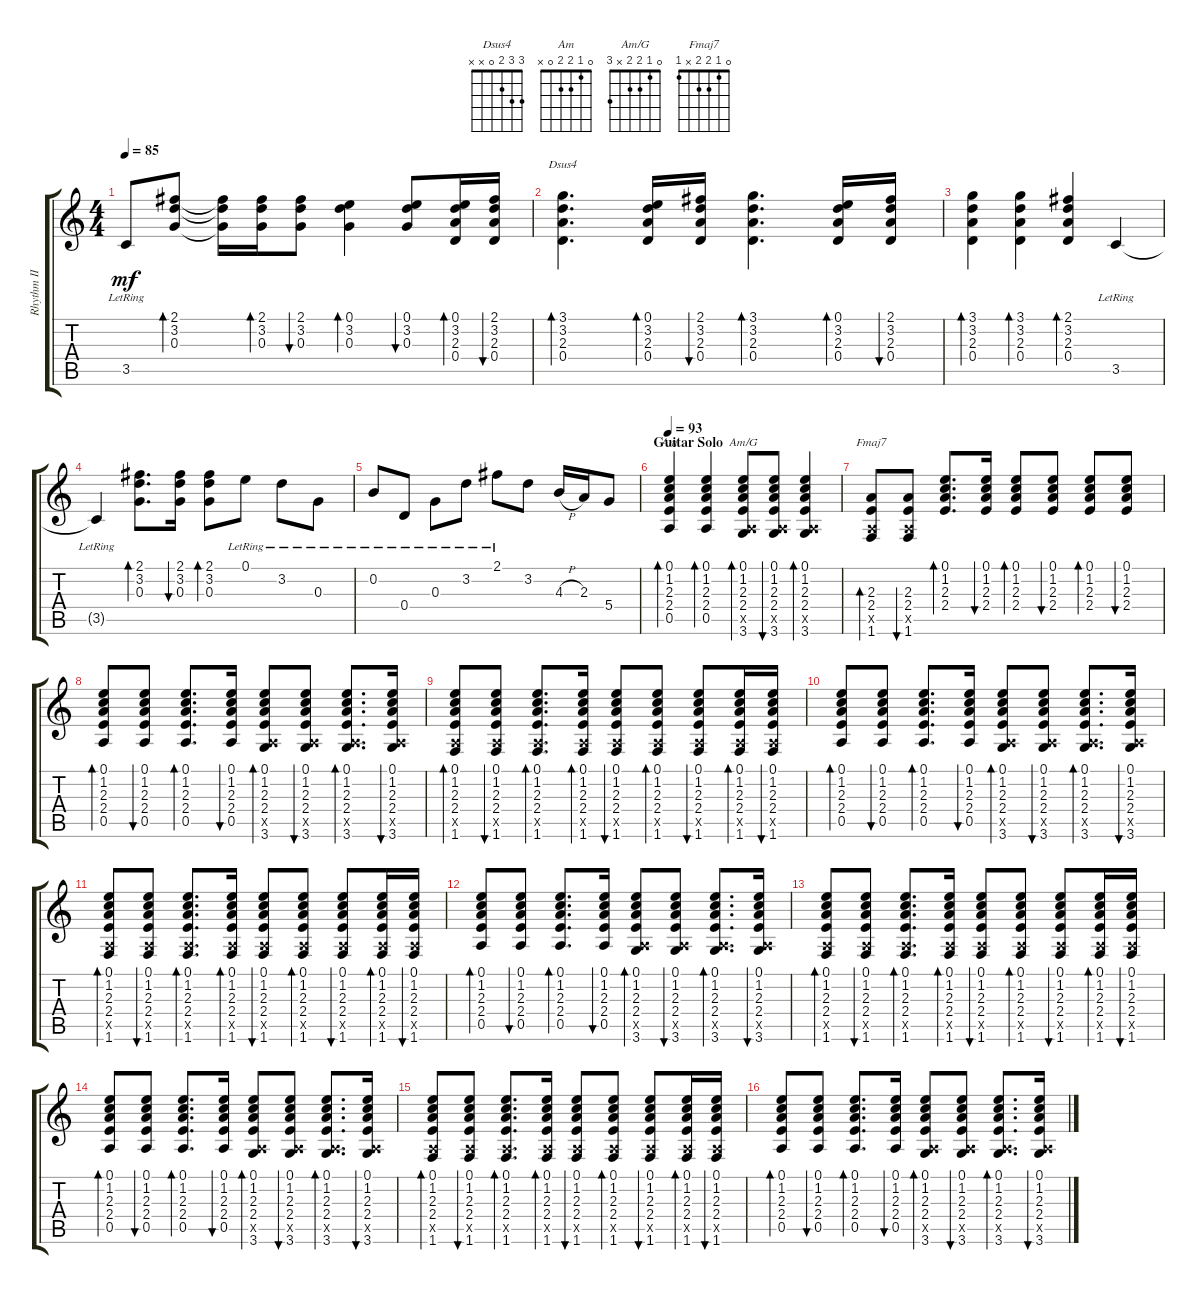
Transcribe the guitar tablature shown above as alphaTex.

\track ("Rhythm II - J. Page" "Rhythm II ") {instrument electricguitarclean}
\staff {score tabs}
\tuning (E4 B3 G3 D3 A2 E2) {hide}
\chord ("Dsus4" 3 3 2 0 x x)
\chord ("Am" 0 1 2 2 0 x)
\chord ("Am/G" 0 1 2 2 x 3)
\chord ("Fmaj7" 0 1 2 2 x 1)
\ts (4 4)
\tempo 85
\clef g2
\ks c
3.5{lr}.8{dy mf} (2.1 3.2 0.3).8{bd 30} (2.1{t} 3.2{t} 0.3{t}).16 (2.1 3.2 0.3).16{bd 30} (2.1 3.2 0.3).8{bu 30} (0.1 3.2 0.3).4{bd 30} (0.1 3.2 0.3).8{bu 30} (0.1 3.2 2.3 0.4).16{bd 30} (2.1 3.2 2.3 0.4).16{bu 30} |
(3.1 3.2 2.3 0.4).4{d bd 30 ch "Dsus4"} (0.1 3.2 2.3 0.4).16{bd 30} (2.1 3.2 2.3 0.4).16{bu 30} (3.1 3.2 2.3 0.4).4{d bd 30} (0.1 3.2 2.3 0.4).16{bd 30} (2.1 3.2 2.3 0.4).16{bu 30} |
(3.1 3.2 2.3 0.4).4{bd 30} (3.1 3.2 2.3 0.4).4{bd 30} (2.1 3.2 2.3 0.4).4{bd 30} 3.5{lr}.4 |
3.5{lr t}.4 (2.1 3.2 0.3).8{d bd 30} (2.1 3.2 0.3).16{bu 30} (2.1 3.2 0.3).8{bd 30} 0.1{lr}.8 3.2{lr}.8 0.3{lr}.8 |
0.2{lr}.8 0.4{lr}.8 0.3{lr}.8 3.2{lr}.8 2.1{lr}.8 3.2.8 4.3{h}.16 2.3.16 5.4.8 |
\section ("" "Guitar Solo")
\tempo 93
(0.1 1.2 2.3 2.4 0.5).4{bd 30 ch "Am"} (0.1 1.2 2.3 2.4 0.5).4{bd 30} (0.1 1.2 2.3 2.4 0.5{x} 3.6).8{bd 30 ch "Am/G"} (0.1 1.2 2.3 2.4 0.5{x} 3.6).8{bu 30} (0.1 1.2 2.3 2.4 0.5{x} 3.6).4{bd 30} |
(2.3 2.4 0.5{x} 1.6).8{bd 30 ch "Fmaj7"} (2.3 2.4 0.5{x} 1.6).8{bu 30} (0.1 1.2 2.3 2.4).8{d bd 30} (0.1 1.2 2.3 2.4).16{bu 30} (0.1 1.2 2.3 2.4).8{bd 30} (0.1 1.2 2.3 2.4).8{bu 30} (0.1 1.2 2.3 2.4).8{bd 30} (0.1 1.2 2.3 2.4).8{bu 30} |
(0.1 1.2 2.3 2.4 0.5).8{bd 30} (0.1 1.2 2.3 2.4 0.5).8{bu 30} (0.1 1.2 2.3 2.4 0.5).8{d bd 30} (0.1 1.2 2.3 2.4 0.5).16{bu 30} (0.1 1.2 2.3 2.4 0.5{x} 3.6).8{bd 30} (0.1 1.2 2.3 2.4 0.5{x} 3.6).8{bu 30} (0.1 1.2 2.3 2.4 0.5{x} 3.6).8{d bd 30} (0.1 1.2 2.3 2.4 0.5{x} 3.6).16{bu 30} |
(0.1 1.2 2.3 2.4 0.5{x} 1.6).8{bd 30} (0.1 1.2 2.3 2.4 0.5{x} 1.6).8{bu 30} (0.1 1.2 2.3 2.4 0.5{x} 1.6).8{d bd 30} (0.1 1.2 2.3 2.4 0.5{x} 1.6).16{bd 30} (0.1 1.2 2.3 2.4 0.5{x} 1.6).8{bu 30} (0.1 1.2 2.3 2.4 0.5{x} 1.6).8{bd 30} (0.1 1.2 2.3 2.4 0.5{x} 1.6).8{bu 30} (0.1 1.2 2.3 2.4 0.5{x} 1.6).16{bd 30} (0.1 1.2 2.3 2.4 0.5{x} 1.6).16{bu 30} |
(0.1 1.2 2.3 2.4 0.5).8{bd 30} (0.1 1.2 2.3 2.4 0.5).8{bu 30} (0.1 1.2 2.3 2.4 0.5).8{d bd 30} (0.1 1.2 2.3 2.4 0.5).16{bu 30} (0.1 1.2 2.3 2.4 0.5{x} 3.6).8{bd 30} (0.1 1.2 2.3 2.4 0.5{x} 3.6).8{bu 30} (0.1 1.2 2.3 2.4 0.5{x} 3.6).8{d bd 30} (0.1 1.2 2.3 2.4 0.5{x} 3.6).16{bu 30} |
(0.1 1.2 2.3 2.4 0.5{x} 1.6).8{bd 30} (0.1 1.2 2.3 2.4 0.5{x} 1.6).8{bu 30} (0.1 1.2 2.3 2.4 0.5{x} 1.6).8{d bd 30} (0.1 1.2 2.3 2.4 0.5{x} 1.6).16{bd 30} (0.1 1.2 2.3 2.4 0.5{x} 1.6).8{bu 30} (0.1 1.2 2.3 2.4 0.5{x} 1.6).8{bd 30} (0.1 1.2 2.3 2.4 0.5{x} 1.6).8{bu 30} (0.1 1.2 2.3 2.4 0.5{x} 1.6).16{bd 30} (0.1 1.2 2.3 2.4 0.5{x} 1.6).16{bu 30} |
(0.1 1.2 2.3 2.4 0.5).8{bd 30} (0.1 1.2 2.3 2.4 0.5).8{bu 30} (0.1 1.2 2.3 2.4 0.5).8{d bd 30} (0.1 1.2 2.3 2.4 0.5).16{bu 30} (0.1 1.2 2.3 2.4 0.5{x} 3.6).8{bd 30} (0.1 1.2 2.3 2.4 0.5{x} 3.6).8{bu 30} (0.1 1.2 2.3 2.4 0.5{x} 3.6).8{d bd 30} (0.1 1.2 2.3 2.4 0.5{x} 3.6).16{bu 30} |
(0.1 1.2 2.3 2.4 0.5{x} 1.6).8{bd 30} (0.1 1.2 2.3 2.4 0.5{x} 1.6).8{bu 30} (0.1 1.2 2.3 2.4 0.5{x} 1.6).8{d bd 30} (0.1 1.2 2.3 2.4 0.5{x} 1.6).16{bd 30} (0.1 1.2 2.3 2.4 0.5{x} 1.6).8{bu 30} (0.1 1.2 2.3 2.4 0.5{x} 1.6).8{bd 30} (0.1 1.2 2.3 2.4 0.5{x} 1.6).8{bu 30} (0.1 1.2 2.3 2.4 0.5{x} 1.6).16{bd 30} (0.1 1.2 2.3 2.4 0.5{x} 1.6).16{bu 30} |
(0.1 1.2 2.3 2.4 0.5).8{bd 30} (0.1 1.2 2.3 2.4 0.5).8{bu 30} (0.1 1.2 2.3 2.4 0.5).8{d bd 30} (0.1 1.2 2.3 2.4 0.5).16{bu 30} (0.1 1.2 2.3 2.4 0.5{x} 3.6).8{bd 30} (0.1 1.2 2.3 2.4 0.5{x} 3.6).8{bu 30} (0.1 1.2 2.3 2.4 0.5{x} 3.6).8{d bd 30} (0.1 1.2 2.3 2.4 0.5{x} 3.6).16{bu 30} |
(0.1 1.2 2.3 2.4 0.5{x} 1.6).8{bd 30} (0.1 1.2 2.3 2.4 0.5{x} 1.6).8{bu 30} (0.1 1.2 2.3 2.4 0.5{x} 1.6).8{d bd 30} (0.1 1.2 2.3 2.4 0.5{x} 1.6).16{bd 30} (0.1 1.2 2.3 2.4 0.5{x} 1.6).8{bu 30} (0.1 1.2 2.3 2.4 0.5{x} 1.6).8{bd 30} (0.1 1.2 2.3 2.4 0.5{x} 1.6).8{bu 30} (0.1 1.2 2.3 2.4 0.5{x} 1.6).16{bd 30} (0.1 1.2 2.3 2.4 0.5{x} 1.6).16{bu 30} |
(0.1 1.2 2.3 2.4 0.5).8{bd 30} (0.1 1.2 2.3 2.4 0.5).8{bu 30} (0.1 1.2 2.3 2.4 0.5).8{d bd 30} (0.1 1.2 2.3 2.4 0.5).16{bu 30} (0.1 1.2 2.3 2.4 0.5{x} 3.6).8{bd 30} (0.1 1.2 2.3 2.4 0.5{x} 3.6).8{bu 30} (0.1 1.2 2.3 2.4 0.5{x} 3.6).8{d bd 30} (0.1 1.2 2.3 2.4 0.5{x} 3.6).16{bu 30}
